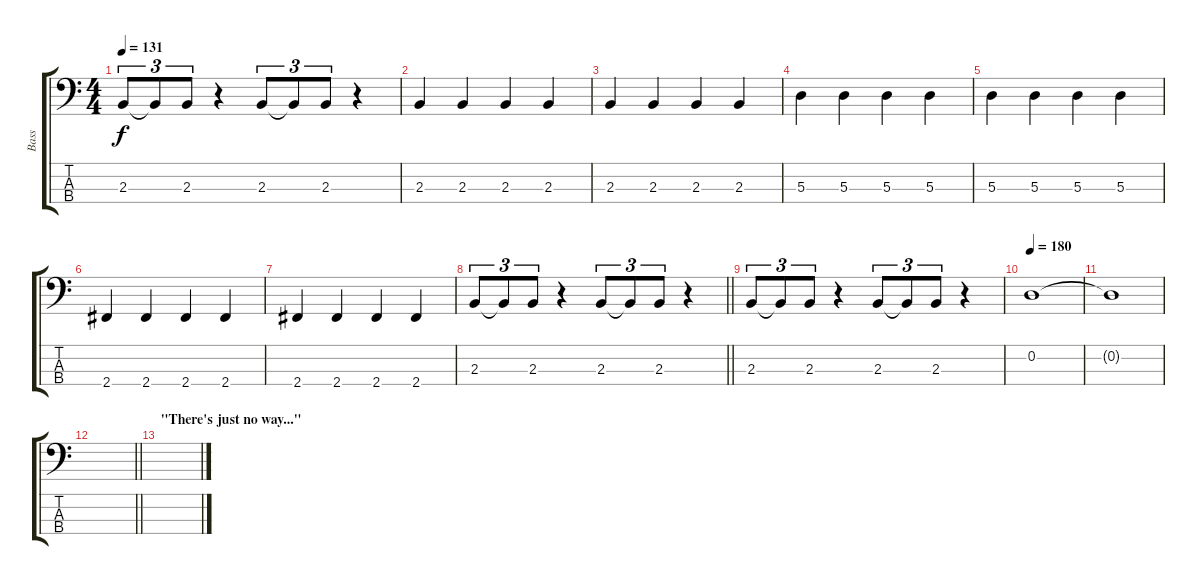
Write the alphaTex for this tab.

\track ("Bass" "Bass") {instrument electricbassfinger}
\staff {score tabs}
\tuning (G2 D2 A1 E1) {hide}
\ts (4 4)
\tempo 131
\clef f4
\ks c
2.3.8{tu (3 2) dy f} 2.3{t}.8{tu (3 2)} 2.3.8{tu (3 2)} r.4 2.3.8{tu (3 2)} 2.3{t}.8{tu (3 2)} 2.3.8{tu (3 2)} r.4 |
2.3.4 2.3.4 2.3.4 2.3.4 |
2.3.4 2.3.4 2.3.4 2.3.4 |
5.3.4 5.3.4 5.3.4 5.3.4 |
5.3.4 5.3.4 5.3.4 5.3.4 |
2.4.4 2.4.4 2.4.4 2.4.4 |
2.4.4 2.4.4 2.4.4 2.4.4 |
\barLineRight lightlight
2.3.8{tu (3 2)} 2.3{t}.8{tu (3 2)} 2.3.8{tu (3 2)} r.4 2.3.8{tu (3 2)} 2.3{t}.8{tu (3 2)} 2.3.8{tu (3 2)} r.4 |
2.3.8{tu (3 2)} 2.3{t}.8{tu (3 2)} 2.3.8{tu (3 2)} r.4 2.3.8{tu (3 2)} 2.3{t}.8{tu (3 2)} 2.3.8{tu (3 2)} r.4 |
\tempo 180
0.2.1 |
0.2{t}.1 |
\barLineRight lightlight
|
\section ("" "\"There's just no way...\"")
